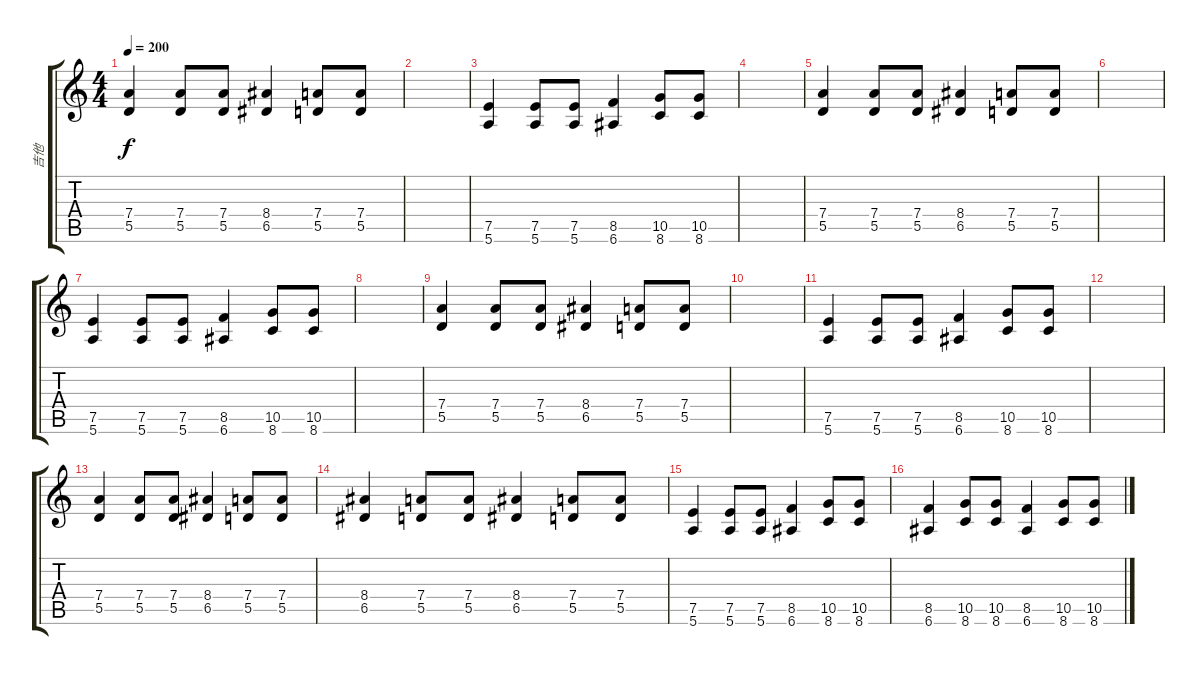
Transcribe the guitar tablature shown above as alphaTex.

\track ("吉他" "吉他") {instrument overdrivenguitar}
\staff {score tabs}
\tuning (E4 B3 G3 D3 A2 E2) {hide}
\ts (4 4)
\tempo 200
\clef g2
\ks c
(7.4 5.5).4{dy f} (7.4 5.5).8 (7.4 5.5).8 (8.4 6.5).4 (7.4 5.5).8 (7.4 5.5).8 |
|
(7.5 5.6).4 (7.5 5.6).8 (7.5 5.6).8 (8.5 6.6).4 (10.5 8.6).8 (10.5 8.6).8 |
|
(7.4 5.5).4 (7.4 5.5).8 (7.4 5.5).8 (8.4 6.5).4 (7.4 5.5).8 (7.4 5.5).8 |
|
(7.5 5.6).4 (7.5 5.6).8 (7.5 5.6).8 (8.5 6.6).4 (10.5 8.6).8 (10.5 8.6).8 |
|
(7.4 5.5).4 (7.4 5.5).8 (7.4 5.5).8 (8.4 6.5).4 (7.4 5.5).8 (7.4 5.5).8 |
|
(7.5 5.6).4 (7.5 5.6).8 (7.5 5.6).8 (8.5 6.6).4 (10.5 8.6).8 (10.5 8.6).8 |
|
(7.4 5.5).4 (7.4 5.5).8 (7.4 5.5).8 (8.4 6.5).4 (7.4 5.5).8 (7.4 5.5).8 |
(8.4 6.5).4 (7.4 5.5).8 (7.4 5.5).8 (8.4 6.5).4 (7.4 5.5).8 (7.4 5.5).8 |
(7.5 5.6).4 (7.5 5.6).8 (7.5 5.6).8 (8.5 6.6).4 (10.5 8.6).8 (10.5 8.6).8 |
(8.5 6.6).4 (10.5 8.6).8 (10.5 8.6).8 (8.5 6.6).4 (10.5 8.6).8 (10.5 8.6).8
